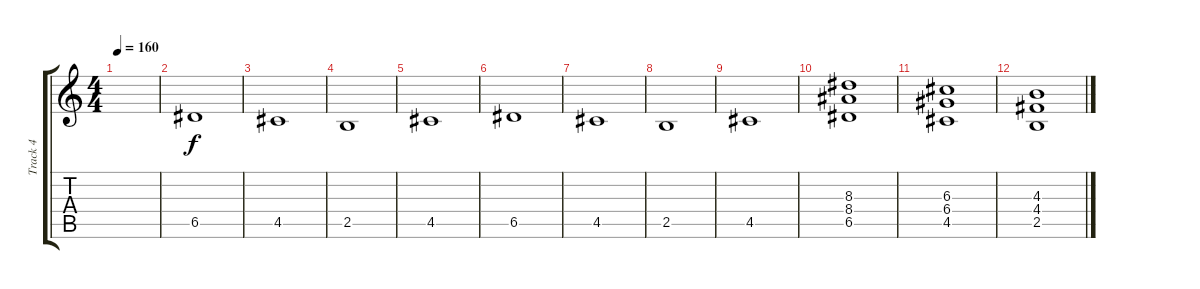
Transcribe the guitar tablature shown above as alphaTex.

\track ("Track 4" "Track 4") {instrument distortionguitar}
\staff {score tabs}
\tuning (E4 B3 G3 D3 A2 E2) {hide}
\ts (4 4)
\tempo 160
\clef g2
\ks c
|
6.5.1 |
4.5.1 |
2.5.1 |
4.5.1 |
6.5.1 |
4.5.1 |
2.5.1 |
4.5.1 |
(8.3 8.4 6.5).1 |
(6.3 6.4 4.5).1 |
(4.3 4.4 2.5).1
